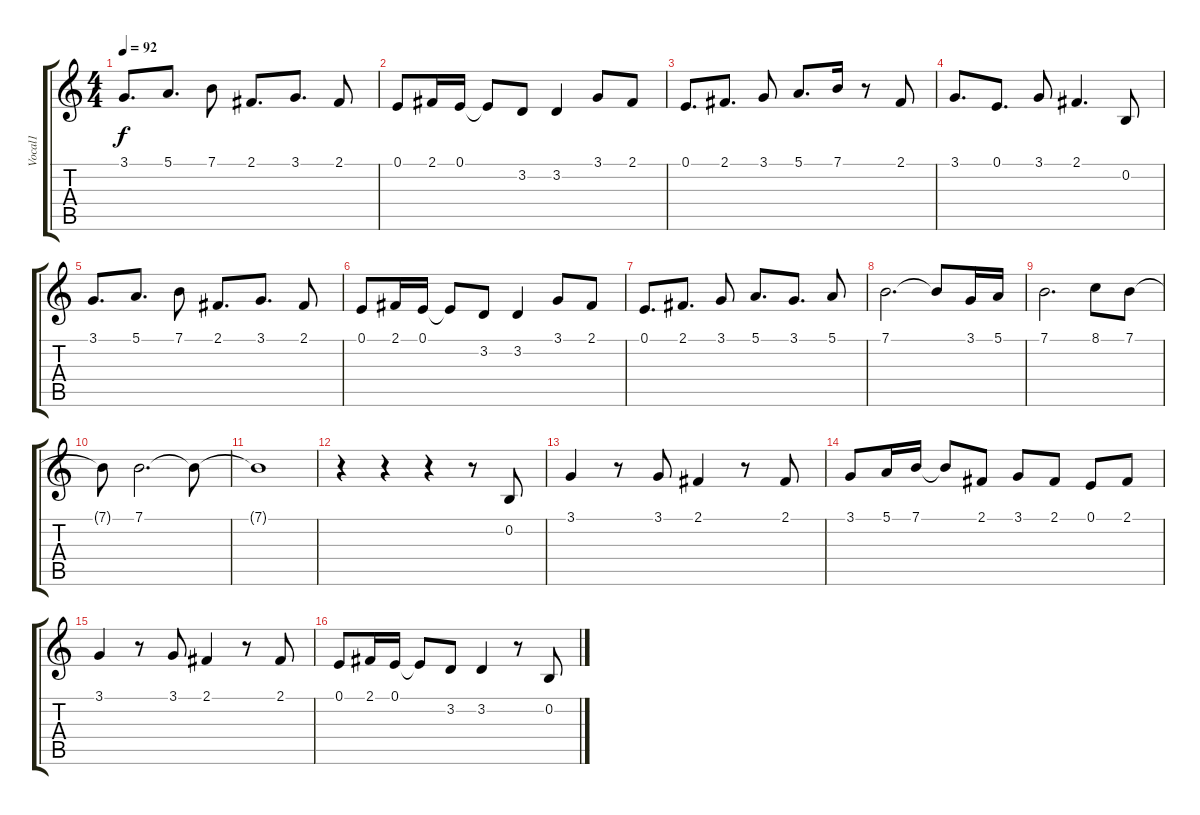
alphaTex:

\track ("Vocal1" "Vocal1") {instrument synthvoice}
\staff {score tabs}
\tuning (E4 B3 G3 D3 A2 E2) {hide}
\ts (4 4)
\tempo 92
\clef g2
\ks c
3.1.8{d dy f} 5.1.8{d} 7.1.8 2.1.8{d} 3.1.8{d} 2.1.8 |
0.1.8 2.1.16 0.1.16 0.1{t}.8 3.2.8 3.2.4 3.1.8 2.1.8 |
0.1.8{d} 2.1.8{d} 3.1.8 5.1.8{d} 7.1.16 r.8 2.1.8 |
3.1.8{d} 0.1.8{d} 3.1.8 2.1.4{d} 0.2.8 |
3.1.8{d} 5.1.8{d} 7.1.8 2.1.8{d} 3.1.8{d} 2.1.8 |
0.1.8 2.1.16 0.1.16 0.1{t}.8 3.2.8 3.2.4 3.1.8 2.1.8 |
0.1.8{d} 2.1.8{d} 3.1.8 5.1.8{d} 3.1.8{d} 5.1.8 |
7.1.2{d} 7.1{t}.8 3.1.16 5.1.16 |
7.1.2{d} 8.1.8 7.1.8 |
7.1{t}.8 7.1.2{d} 7.1{t}.8 |
7.1{t}.1 |
r.4 r.4 r.4 r.8 0.2.8 |
3.1.4 r.8 3.1.8 2.1.4 r.8 2.1.8 |
3.1.8 5.1.16 7.1.16 7.1{t}.8 2.1.8 3.1.8 2.1.8 0.1.8 2.1.8 |
3.1.4 r.8 3.1.8 2.1.4 r.8 2.1.8 |
0.1.8 2.1.16 0.1.16 0.1{t}.8 3.2.8 3.2.4 r.8 0.2.8
